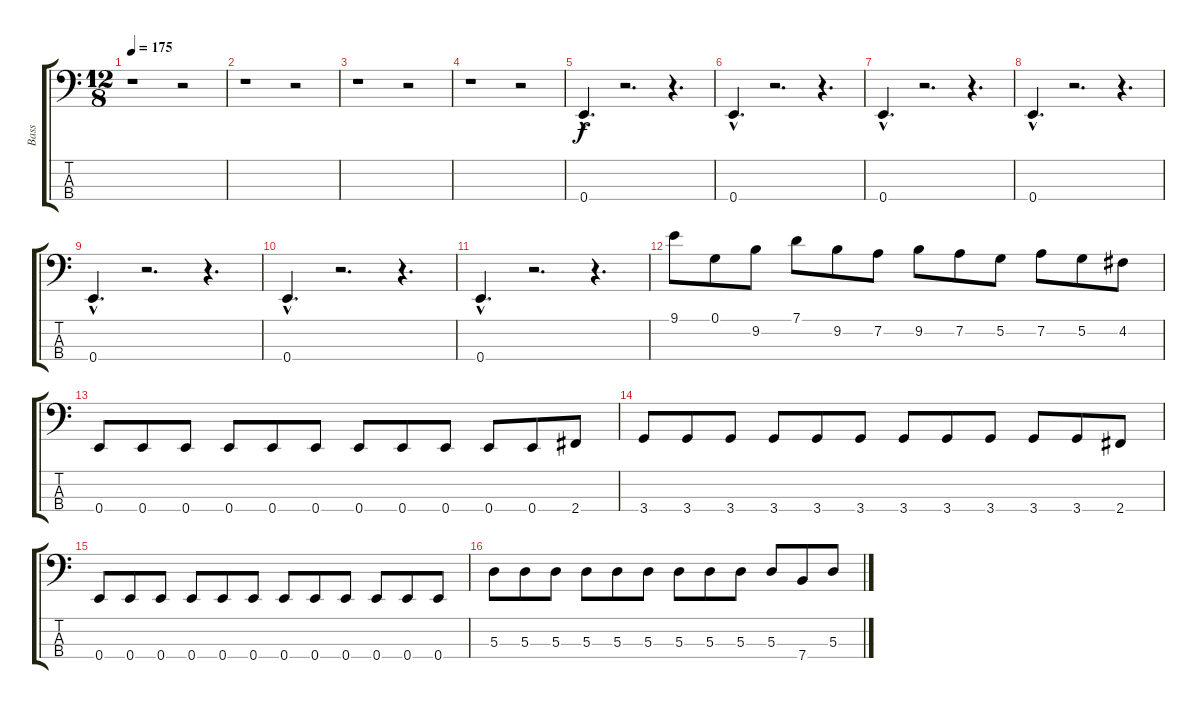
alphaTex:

\track ("Bass" "Bass") {instrument electricbasspick}
\staff {score tabs}
\tuning (G2 D2 A1 E1) {hide}
\ts (12 8)
\tempo 175
\clef f4
\ks c
r.1{dy f} r.2 |
r.1 r.2 |
r.1 r.2 |
r.1 r.2 |
0.4{hac}.4{d} r.2{d} r.4{d} |
0.4{hac}.4{d} r.2{d} r.4{d} |
0.4{hac}.4{d} r.2{d} r.4{d} |
0.4{hac}.4{d} r.2{d} r.4{d} |
0.4{hac}.4{d} r.2{d} r.4{d} |
0.4{hac}.4{d} r.2{d} r.4{d} |
0.4{hac}.4{d} r.2{d} r.4{d} |
9.1.8 0.1.8 9.2.8 7.1.8 9.2.8 7.2.8 9.2.8 7.2.8 5.2.8 7.2.8 5.2.8 4.2.8 |
0.4.8 0.4.8 0.4.8 0.4.8 0.4.8 0.4.8 0.4.8 0.4.8 0.4.8 0.4.8 0.4.8 2.4.8 |
3.4.8 3.4.8 3.4.8 3.4.8 3.4.8 3.4.8 3.4.8 3.4.8 3.4.8 3.4.8 3.4.8 2.4.8 |
0.4.8 0.4.8 0.4.8 0.4.8 0.4.8 0.4.8 0.4.8 0.4.8 0.4.8 0.4.8 0.4.8 0.4.8 |
5.3.8 5.3.8 5.3.8 5.3.8 5.3.8 5.3.8 5.3.8 5.3.8 5.3.8 5.3.8 7.4.8 5.3.8
